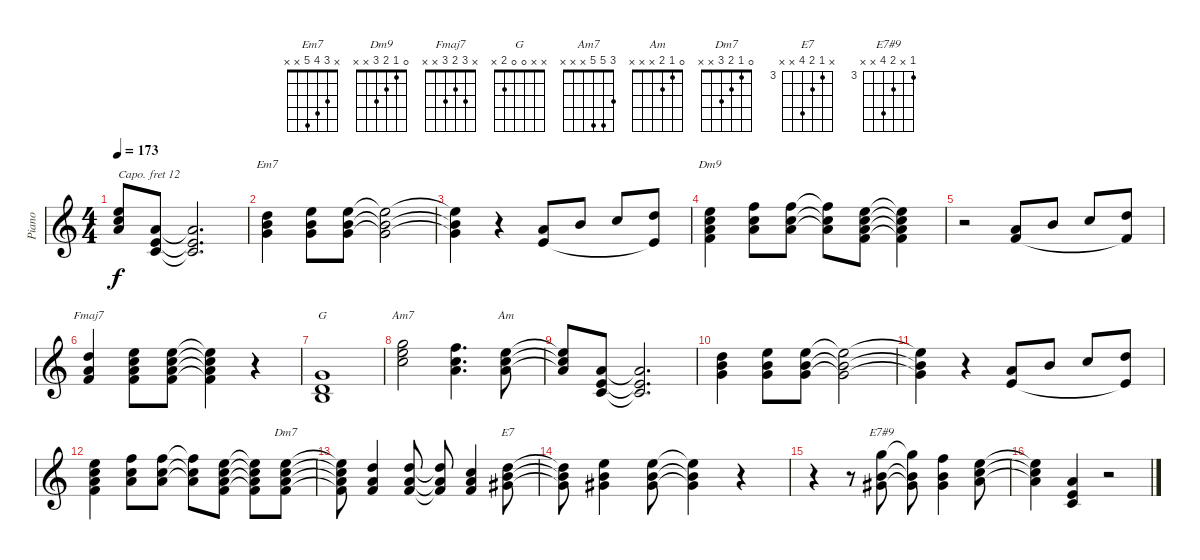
\track ("Piano" "Piano") {instrument brightacousticpiano}
\staff {score}
\capo 12
\tuning (E4 B3 G3 D3 A2 E2) {hide}
\chord ("Em7" x 3 4 5 x x)
\chord ("Dm9" 0 1 2 3 x x)
\chord ("Fmaj7" x 3 2 3 x x)
\chord ("G" x x 0 0 2 x)
\chord ("Am7" 3 5 5 x x x)
\chord ("Am" 0 1 2 x x x)
\chord ("Dm7" 0 1 2 3 x x)
\chord ("E7" x 3 4 6 x x) {firstfret 3}
\chord ("E7#9" 3 x 4 6 x x) {firstfret 3}
\ts (4 4)
\tempo 173
\clef g2
\ks c
(0.1{t} 1.2{t} 2.3{t}).8{dy f} (2.3 2.4 3.5).8 (2.3{t} 2.4{t} 3.5{t}).2{d} |
(3.2 4.3 5.4).4{ch "Em7"} (0.1 0.2 0.3).8 (0.1 0.2 0.3).8 (0.1{t} 0.2{t} 0.3{t}).2 |
(0.1{t} 0.2{t} 0.3{t}).4 r.4 (2.3 2.4).8 4.3.8 1.2.8 (3.2 2.4{t}).8 |
(0.1 1.2 2.3 3.4).4{ch "Dm9"} (1.1 1.2 2.3).8 (1.1 1.2 2.3).8 (1.1{t} 1.2{t} 2.3{t}).8 (0.1 1.2 2.3 3.4).8 (0.1{t} 1.2{t} 2.3{t} 3.4{t}).4 |
r.2 (2.3 3.4).8 4.3.8 1.2.8 (3.2 3.4{t}).8 |
(3.2 2.3 3.4).4{ch "Fmaj7"} (0.1 1.2 2.3 3.4).8 (0.1 1.2 2.3 3.4).8 (0.1{t} 1.2{t} 2.3{t} 3.4{t}).4 r.4 |
(0.3 0.4 2.5).1{ch "G"} |
(3.1 5.2 5.3).2{ch "Am7"} (1.1 1.2 2.3).4{d} (0.1 1.2 2.3).8{ch "Am"} |
(0.1{t} 1.2{t} 2.3{t}).8 (2.3 2.4 3.5).8 (2.3{t} 2.4{t} 3.5{t}).2{d} |
(3.2 4.3 5.4).4 (0.1 0.2 0.3).8 (0.1 0.2 0.3).8 (0.1{t} 0.2{t} 0.3{t}).2 |
(0.1{t} 0.2{t} 0.3{t}).4 r.4 (2.3 2.4).8 4.3.8 1.2.8 (3.2 2.4{t}).8 |
(0.1 1.2 2.3 3.4).4 (1.1 1.2 2.3).8 (1.1 1.2 2.3).8 (1.1{t} 1.2{t} 2.3{t}).8 (0.1 1.2 2.3 3.4).8 (0.1{t} 1.2{t} 2.3{t} 3.4{t}).8 (0.1 1.2 2.3 3.4).8{ch "Dm7"} |
(0.1{t} 1.2{t} 2.3{t} 3.4{t}).8 (3.2 2.3 3.4).4 (3.2 2.3 3.4).8 (3.2{t} 2.3{t} 3.4{t}).8 (1.2 2.3 3.4).4 (3.2 4.3 6.4).8{ch "E7"} |
(3.2{t} 4.3{t} 6.4{t}).8 (5.2 4.3 6.4).4 (5.2 4.3 6.4).8 (5.2{t} 4.3{t} 6.4{t}).4 r.4 |
r.4 r.8 (3.1 4.3 6.4).8{ch "E7#9"} (3.1{t} 4.3{t} 6.4{t}).8 (1.1 4.3 6.4).4 (0.1 1.2 2.3).8 |
(0.1{t} 1.2{t} 2.3{t}).4 (2.3 2.4 3.5).4 r.2
